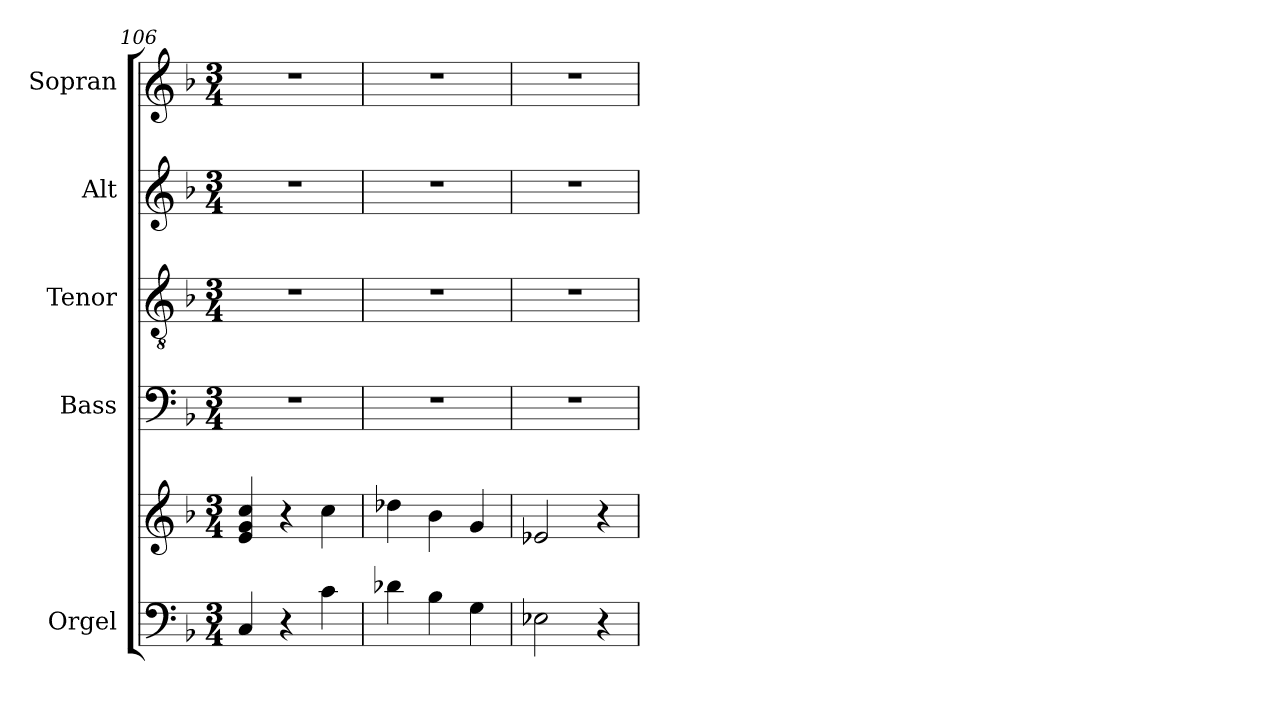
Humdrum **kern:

**kern	**kern	**kern	**kern	**kern	**kern
*part5	*part5	*part4	*part3	*part2	*part1
*staff6	*staff5	*staff4	*staff3	*staff2	*staff1
*I"Orgel	*	*I"Bass	*I"Tenor	*I"Alt	*I"Sopran
*I'Org.	*	*I'B.	*I'T.	*I'A.	*I'S.
*clefF4	*clefG2	*clefF4	*clefGv2	*clefG2	*clefG2
*k[b-]	*k[b-]	*k[b-]	*k[b-]	*k[b-]	*k[b-]
*F:	*F:	*F:	*F:	*F:	*F:
*M3/4	*M3/4	*M3/4	*M3/4	*M3/4	*M3/4
=106	=106	=106	=106	=106	=106
4C/	4e/ 4g/ 4cc/	2.r	2.r	2.r	2.r
4r	4r	.	.	.	.
4c\	4cc\	.	.	.	.
=107	=107	=107	=107	=107	=107
4d-X\	4dd-X\	2.r	2.r	2.r	2.r
4B-\	4b-\	.	.	.	.
4G\	4g/	.	.	.	.
=108	=108	=108	=108	=108	=108
2E-X\	2e-X/	2.r	2.r	2.r	2.r
4r	4r	.	.	.	.
=	=	=	=	=	=
*-	*-	*-	*-	*-	*-
